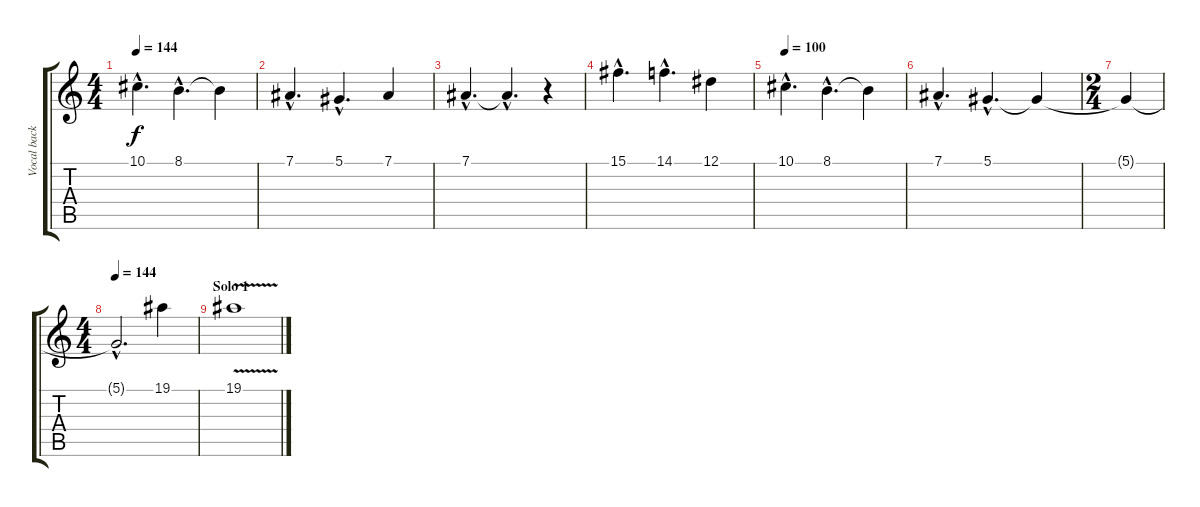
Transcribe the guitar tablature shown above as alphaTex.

\track ("Vocal backs 1" "Vocal back") {instrument tenorsax}
\staff {score tabs}
\tuning (Eb4 Bb3 Gb3 Db3 Ab2 Eb2) {hide}
\ts (4 4)
\tempo 144
\clef g2
\ks c
10.1{hac}.4{d dy f} 8.1{hac}.4{d} 8.1{t}.4 |
7.1{hac}.4{d} 5.1{hac}.4{d} 7.1.4 |
7.1{hac}.4{d} 7.1{hac t}.4{d} r.4 |
15.1{hac}.4{d} 14.1{hac}.4{d} 12.1.4 |
\tempo 100
10.1{hac}.4{d} 8.1{hac}.4{d} 8.1{t}.4 |
7.1{hac}.4{d} 5.1{hac}.4{d} 5.1{t}.4 |
\ts (2 4)
5.1{t}.4 |
\ts (4 4)
\tempo 144
5.1{hac t}.2{d} 19.1.4 |
\section ("" "Solo 1")
19.1{v}.1
